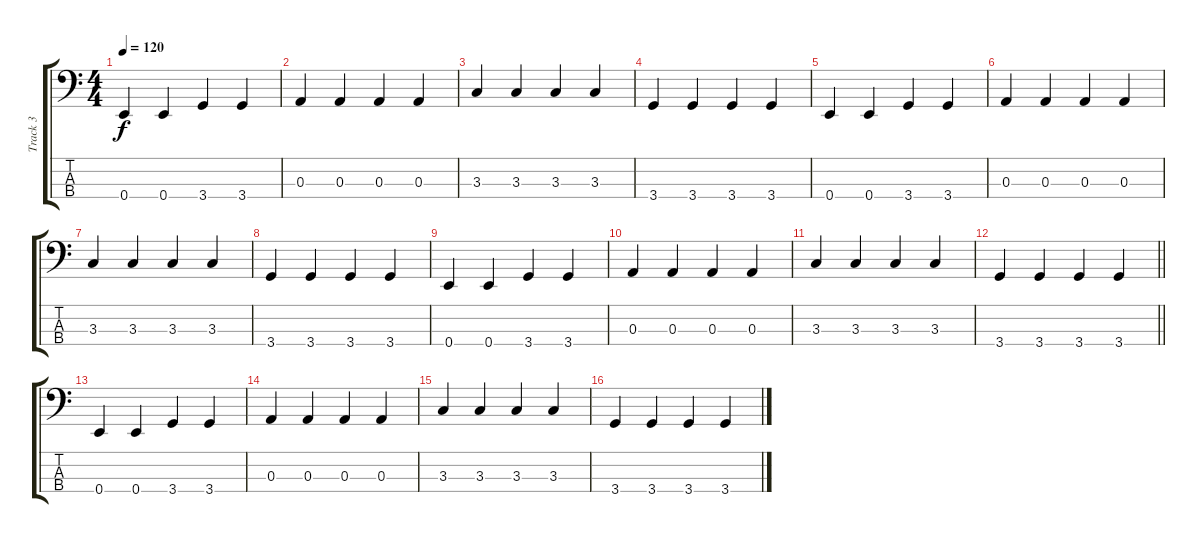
\track ("Track 3" "Track 3") {instrument electricbassfinger}
\staff {score tabs}
\tuning (G2 D2 A1 E1) {hide}
\ts (4 4)
\tempo 120
\clef f4
\ks c
0.4.4{dy f} 0.4.4 3.4.4 3.4.4 |
0.3.4 0.3.4 0.3.4 0.3.4 |
3.3.4 3.3.4 3.3.4 3.3.4 |
3.4.4 3.4.4 3.4.4 3.4.4 |
0.4.4 0.4.4 3.4.4 3.4.4 |
0.3.4 0.3.4 0.3.4 0.3.4 |
3.3.4 3.3.4 3.3.4 3.3.4 |
3.4.4 3.4.4 3.4.4 3.4.4 |
0.4.4 0.4.4 3.4.4 3.4.4 |
0.3.4 0.3.4 0.3.4 0.3.4 |
3.3.4 3.3.4 3.3.4 3.3.4 |
\barLineRight lightlight
3.4.4 3.4.4 3.4.4 3.4.4 |
0.4.4 0.4.4 3.4.4 3.4.4 |
0.3.4 0.3.4 0.3.4 0.3.4 |
3.3.4 3.3.4 3.3.4 3.3.4 |
3.4.4 3.4.4 3.4.4 3.4.4
